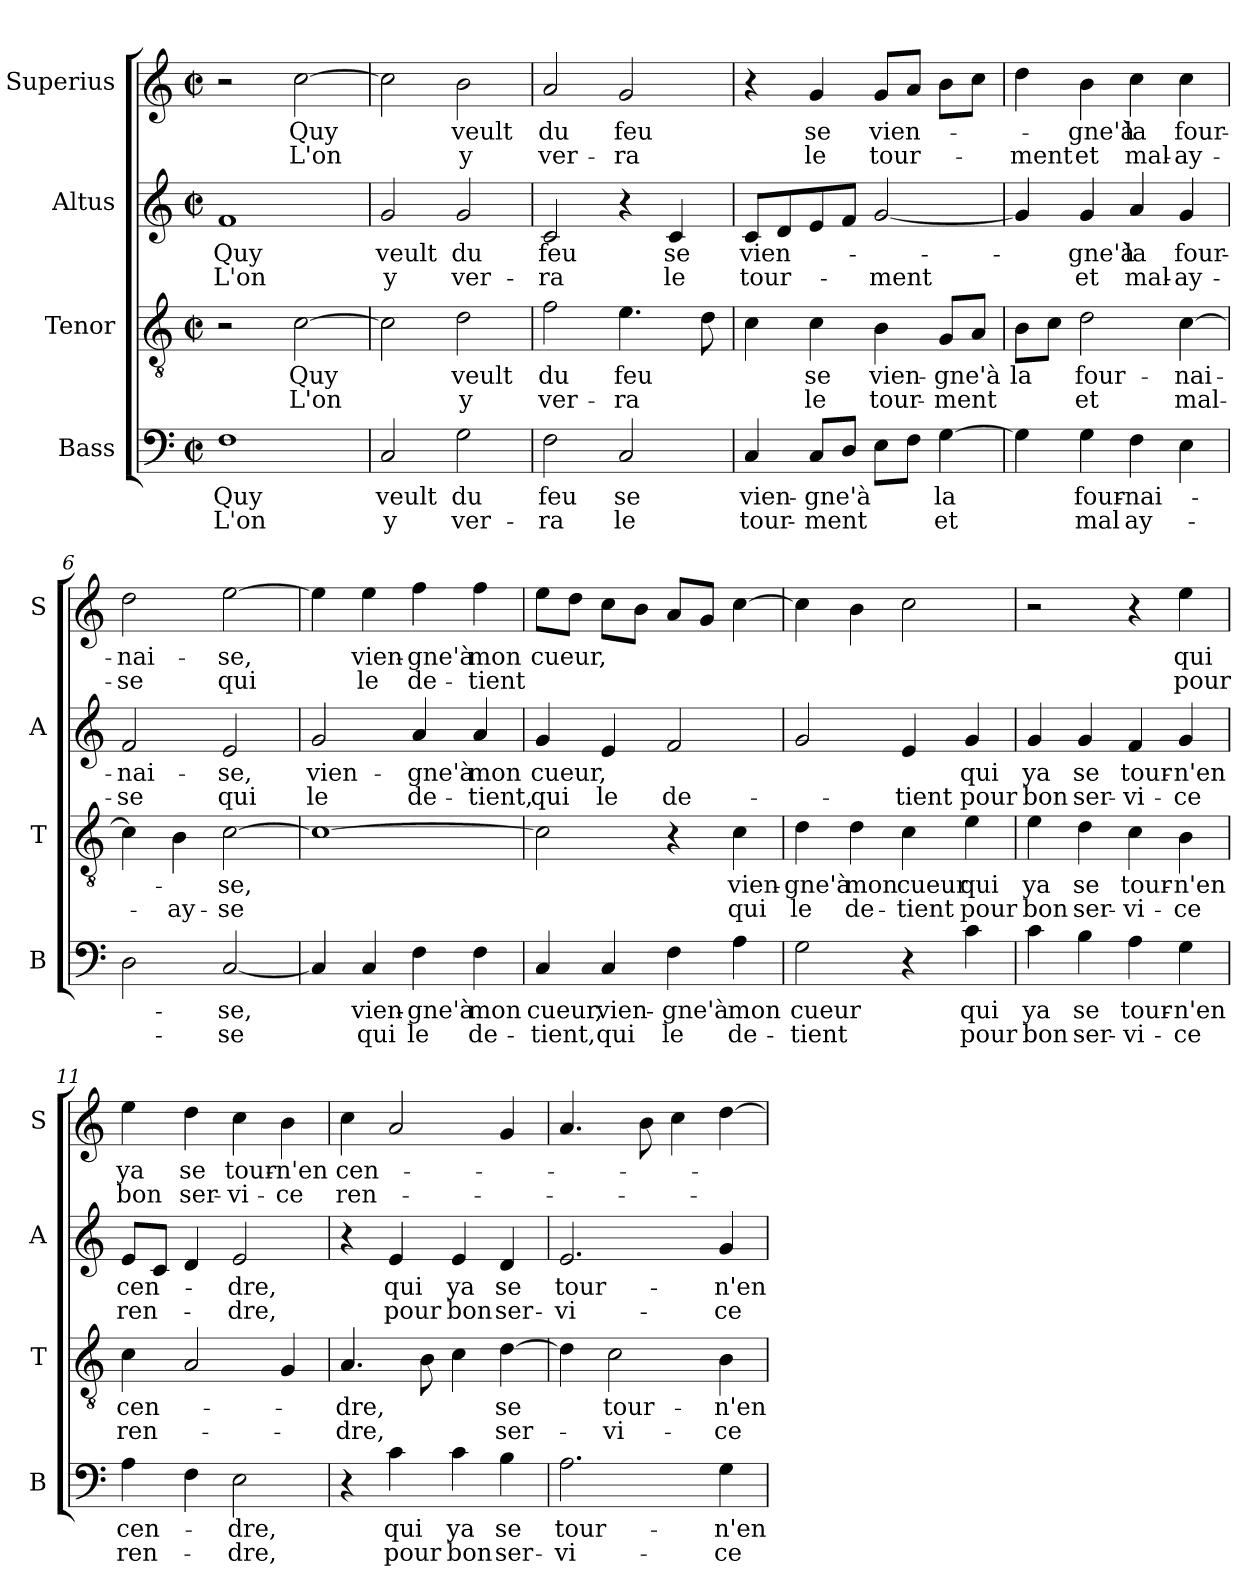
**kern	**text	**text	**kern	**text	**text	**kern	**text	**text	**kern	**text	**text
*part4	*part4	*part4	*part3	*part3	*part3	*part2	*part2	*part2	*part1	*part1	*part1
*staff4	*staff4	*staff4	*staff3	*staff3	*staff3	*staff2	*staff2	*staff2	*staff1	*staff1	*staff1
*I"Bass	*	*	*I"Tenor	*	*	*I"Altus	*	*	*I"Superius	*	*
*I'B	*	*	*I'T	*	*	*I'A	*	*	*I'S	*	*
*clefF4	*	*	*clefGv2	*	*	*clefG2	*	*	*clefG2	*	*
*k[]	*	*	*k[]	*	*	*k[]	*	*	*k[]	*	*
*C:	*	*	*C:	*	*	*C:	*	*	*C:	*	*
*M2/2	*	*	*M2/2	*	*	*M2/2	*	*	*M2/2	*	*
*met(c|)	*	*	*met(c|)	*	*	*met(c|)	*	*	*met(c|)	*	*
=1	=1	=1	=1	=1	=1	=1	=1	=1	=1	=1	=1
1F	Quy	L'on	2r	.	.	1f	Quy	L'on	2r	.	.
.	.	.	[2c\	Quy	L'on	.	.	.	[2cc\	Quy	L'on
=2	=2	=2	=2	=2	=2	=2	=2	=2	=2	=2	=2
2C/	veult	y	2c\]	.	.	2g/	veult	y	2cc\]	.	.
2G\	du	ver-	2d\	veult	y	2g/	du	ver-	2b\	veult	y
=3	=3	=3	=3	=3	=3	=3	=3	=3	=3	=3	=3
2F\	feu	-ra	2f\	du	ver-	2c/	feu	-ra	2a/	du	ver-
2C/	se	le	4.e\	feu	-ra	4r	.	.	2g/	feu	-ra
.	.	.	.	.	.	4c/	se	le	.	.	.
.	.	.	8d\	.	.	.	.	.	.	.	.
=4	=4	=4	=4	=4	=4	=4	=4	=4	=4	=4	=4
4C/	vien-	tour-	4c\	.	.	8c/L	vien-	tour-	4r	.	.
.	.	.	.	.	.	8d/	.	.	.	.	.
8C/L	-gne'à	-ment	4c\	se	le	8e/	.	.	4g/	se	le
8D/J	.	.	.	.	.	8f/J	.	.	.	.	.
8E\L	.	.	4B\	vien-	tour-	[2g/	.	-ment	8g/L	vien-	tour-
8F\J	.	.	.	.	.	.	.	.	8a/J	.	.
[4G\	la	et	8G/L	-gne'à	-ment	.	.	.	8b\L	.	.
.	.	.	8A/J	.	.	.	.	.	8cc\J	.	.
=5	=5	=5	=5	=5	=5	=5	=5	=5	=5	=5	=5
4G\]	.	.	8B\L	la	.	4g/]	.	.	4dd\	.	-ment
.	.	.	8c\J	.	.	.	.	.	.	.	.
4G\	four-	mal	2d\	four-	et	4g/	-gne'à	et	4b\	-gne'à	et
4F\	-nai-	ay-	.	.	.	4a/	la	mal-	4cc\	la	mal-
4E\	.	.	[4c\	-nai-	mal-	4g/	four-	-ay-	4cc\	four-	-ay-
!!LO:LB:g=z
=6	=6	=6	=6	=6	=6	=6	=6	=6	=6	=6	=6
2D\	.	.	4c\]	.	.	2f/	-nai-	-se	2dd\	-nai-	-se
.	.	.	4B\	.	-ay-	.	.	.	.	.	.
[2C/	-se,	-se	[2c\	-se,	-se	2e/	-se,	qui	[2ee\	-se,	qui
=7	=7	=7	=7	=7	=7	=7	=7	=7	=7	=7	=7
4C/]	.	.	1c_	.	.	2g/	vien-	le	4ee\]	.	.
4C/	vien-	qui	.	.	.	.	.	.	4ee\	vien-	le
4F\	-gne'à	le	.	.	.	4a/	-gne'à	de-	4ff\	-gne'à	de-
4F\	mon	de-	.	.	.	4a/	mon	-tient,	4ff\	mon	-tient
=8	=8	=8	=8	=8	=8	=8	=8	=8	=8	=8	=8
4C/	cueur,	-tient,	2c\]	.	.	4g/	cueur,	qui	8ee\L	cueur,	.
.	.	.	.	.	.	.	.	.	8dd\J	.	.
4C/	vien-	qui	.	.	.	4e/	.	le	8cc\L	.	.
.	.	.	.	.	.	.	.	.	8b\J	.	.
4F\	-gne'à	le	4r	.	.	2f/	.	de-	8a/L	.	.
.	.	.	.	.	.	.	.	.	8g/J	.	.
4A\	mon	de-	4c\	vien-	qui	.	.	.	[4cc\	.	.
=9	=9	=9	=9	=9	=9	=9	=9	=9	=9	=9	=9
2G\	cueur	-tient	4d\	-gne'à	le	2g/	.	.	4cc\]	.	.
.	.	.	4d\	mon	de-	.	.	.	4b\	.	.
4r	.	.	4c\	cueur	-tient	4e/	.	-tient	2cc\	.	.
4c\	qui	pour	4e\	qui	pour	4g/	qui	pour	.	.	.
=10	=10	=10	=10	=10	=10	=10	=10	=10	=10	=10	=10
4c\	ya	bon	4e\	ya	bon	4g/	ya	bon	2r	.	.
4B\	se	ser-	4d\	se	ser-	4g/	se	ser-	.	.	.
4A\	tour-	-vi-	4c\	tour-	-vi-	4f/	tour-	-vi-	4r	.	.
4G\	-n'en	-ce	4B\	-n'en	-ce	4g/	-n'en	-ce	4ee\	qui	pour
!!LO:LB:g=z
=11	=11	=11	=11	=11	=11	=11	=11	=11	=11	=11	=11
4A\	cen-	ren-	4c\	cen-	ren-	8e/L	cen-	ren-	4ee\	ya	bon
.	.	.	.	.	.	8c/J	.	.	.	.	.
4F\	.	.	2A/	.	.	4d/	.	.	4dd\	se	ser-
2E\	-dre,	-dre,	.	.	.	2e/	-dre,	-dre,	4cc\	tour-	-vi-
.	.	.	4G/	.	.	.	.	.	4b\	-n'en	-ce
=12	=12	=12	=12	=12	=12	=12	=12	=12	=12	=12	=12
4r	.	.	4.A/	-dre,	-dre,	4r	.	.	4cc\	cen-	ren-
4c\	qui	pour	.	.	.	4e/	qui	pour	2a/	.	.
.	.	.	8B\	.	.	.	.	.	.	.	.
4c\	ya	bon	4c\	.	.	4e/	ya	bon	.	.	.
4B\	se	ser-	[4d\	se	ser-	4d/	se	ser-	4g/	.	.
=13	=13	=13	=13	=13	=13	=13	=13	=13	=13	=13	=13
2.A\	tour-	-vi-	4d\]	.	.	2.e/	tour-	-vi-	4.a/	.	.
.	.	.	2c\	tour-	-vi-	.	.	.	.	.	.
.	.	.	.	.	.	.	.	.	8b\	.	.
.	.	.	.	.	.	.	.	.	4cc\	.	.
4G\	-n'en	-ce	4B\	-n'en	-ce	4g/	-n'en	-ce	[4dd\	.	.
=	=	=	=	=	=	=	=	=	=	=	=
*-	*-	*-	*-	*-	*-	*-	*-	*-	*-	*-	*-
